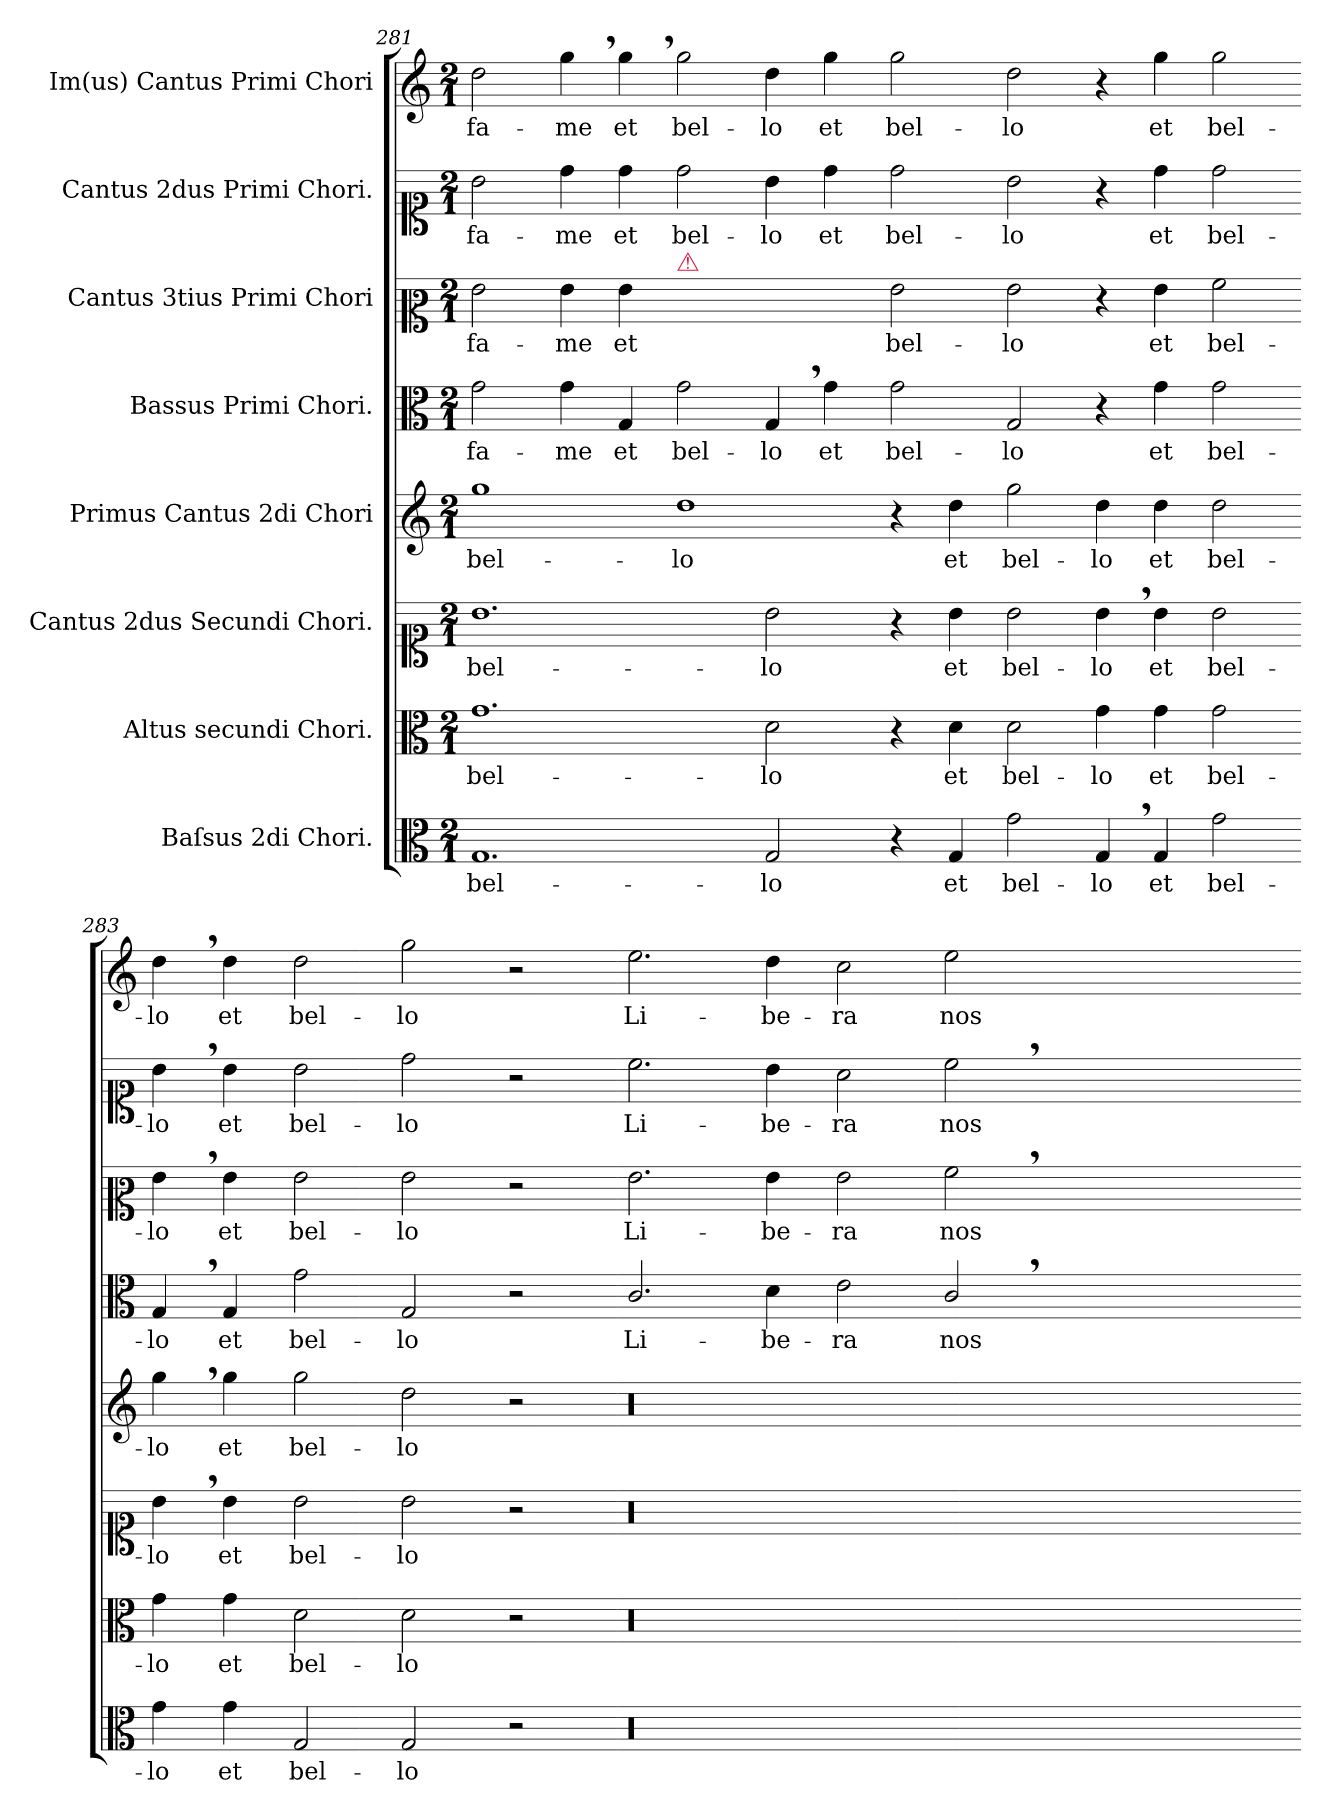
**kern	**text	**kern	**text	**kern	**text	**kern	**text	**kern	**text	**kern	**text	**kern	**text	**kern	**text
*part8	*part8	*part7	*part7	*part6	*part6	*part5	*part5	*part4	*part4	*part3	*part3	*part2	*part2	*part1	*part1
*staff8	*staff8	*staff7	*staff7	*staff6	*staff6	*staff5	*staff5	*staff4	*staff4	*staff3	*staff3	*staff2	*staff2	*staff1	*staff1
*I"Baſsus 2di Chori.	*	*I"Altus secundi Chori.	*	*I"Cantus 2dus Secundi Chori.	*	*I"Primus Cantus 2di Chori	*	*I"Bassus Primi Chori.	*	*I"Cantus 3tius Primi Chori	*	*I"Cantus 2dus Primi Chori.	*	*I"Im(us) Cantus Primi Chori	*
*clefC3	*	*clefC3	*	*clefC1	*	*clefG2	*	*clefC3	*	*clefC2	*	*clefC1	*	*clefG2	*
*k[]	*	*k[]	*	*k[]	*	*k[]	*	*k[]	*	*k[]	*	*k[]	*	*k[]	*
*M2/1	*	*M2/1	*	*M2/1	*	*M2/1	*	*M2/1	*	*M2/1	*	*M2/1	*	*M2/1	*
=281	=281	=281	=281	=281	=281	=281	=281	=281	=281	=281	=281	=281	=281	=281	=281
1.G	bel-	1.g	bel-	1.b	bel-	1gg	bel-	2g\	fa-	2g\	fa-	2b\	fa-	2dd\	fa-
.	.	.	.	.	.	.	.	4g\	-me	4g\	-me	4dd\	-me	4gg,<\	-me
.	.	.	.	.	.	.	.	4G/	et	4g\	et	4dd\	et	4gg,<\	et
!	!	!	!	!	!	!	!	!	!	!LO:TX:a:color=crimson:t=⚠	!	!	!	!	!
.	.	.	.	.	.	1dd	lo	2g\	bel-	1ryy	.	2dd\	bel-	2gg\	bel-
2G/	-lo	2d\	-lo	2b\	-lo	.	.	4G,</	-lo	.	.	4b\	-lo	4dd\	-lo
.	.	.	.	.	.	.	.	4g\	et	.	.	4dd\	et	4gg\	et
=282-	=282-	=282-	=282-	=282-	=282-	=282-	=282-	=282-	=282-	=282-	=282-	=282-	=282-	=282-	=282-
4r	.	4r	.	4r	.	4r	.	2g\	bel-	2g\	bel-	2dd\	bel-	2gg\	bel-
!	!	!	!	!	!	!	!LO:LY:i	!	!	!	!	!	!	!	!
4G/	et	4d\	et	4b\	et	4dd\	et	.	.	.	.	.	.	.	.
!	!	!	!	!	!	!	!LO:LY:i	!	!	!	!	!	!	!	!
2g\	bel-	2d\	bel-	2b\	bel-	2gg\	bel-	2G/	-lo	2g\	-lo	2b\	-lo	2dd\	-lo
!	!	!	!	!	!	!	!LO:LY:i	!	!	!	!	!	!	!	!
4G,</	-lo	4g\	-lo	4b,<\	-lo	4dd\	-lo	4r	.	4r	.	4r	.	4r	.
!	!	!	!	!	!	!	!LO:LY:i	!	!	!	!	!	!	!	!
4G/	et	4g\	et	4b\	et	4dd\	et	4g\	et	4g\	et	4dd\	et	4gg\	et
!	!	!	!	!	!	!	!LO:LY:i	!	!	!	!	!	!	!	!
2g\	bel-	2g\	bel-	2b\	bel-	2dd\	bel-	2g\	bel-	2a\	bel-	2dd\	bel-	2gg\	bel-
=283-	=283-	=283-	=283-	=283-	=283-	=283-	=283-	=283-	=283-	=283-	=283-	=283-	=283-	=283-	=283-
!	!	!	!	!	!	!	!LO:LY:i	!	!	!	!	!	!	!	!
4g\	-lo	4g\	-lo	4b,<\	-lo	4gg,<\	-lo	4G,</	-lo	4g,<\	-lo	4b,<\	-lo	4dd,<\	-lo
4g\	et	4g\	et	4b\	et	4gg\	et	4G/	et	4g\	et	4b\	et	4dd\	et
2G/	bel-	2d\	bel-	2b\	bel-	2gg\	bel-	2g\	bel-	2g\	bel-	2b\	bel-	2dd\	bel-
2G/	-lo	2d\	-lo	2b\	-lo	2dd\	-lo	2G/	-lo	2g\	-lo	2dd\	-lo	2gg\	-lo
2r	.	2r	.	2r	.	2r	.	2r	.	2r	.	2r	.	2r	.
=284-	=284-	=284-	=284-	=284-	=284-	=284-	=284-	=284-	=284-	=284-	=284-	=284-	=284-	=284-	=284-
00r	.	00r	.	00r	.	00r	.	2.c/	Li-	2.g\	Li-	2.cc\	Li-	2.ee\	Li-
.	.	.	.	.	.	.	.	4d\	-be-	4g\	-be-	4b\	-be-	4dd\	-be-
.	.	.	.	.	.	.	.	2e\	-ra	2g\	-ra	2a\	-ra	2cc\	-ra
.	.	.	.	.	.	.	.	2c,</	nos	2a,<\	nos	2cc,<\	nos	2ee\	nos
.	.	.	.	.	.	.	.	0ryy	.	0ryy	.	0ryy	.	0ryy	.
=-	=-	=-	=-	=-	=-	=-	=-	=-	=-	=-	=-	=-	=-	=-	=-
*-	*-	*-	*-	*-	*-	*-	*-	*-	*-	*-	*-	*-	*-	*-	*-
